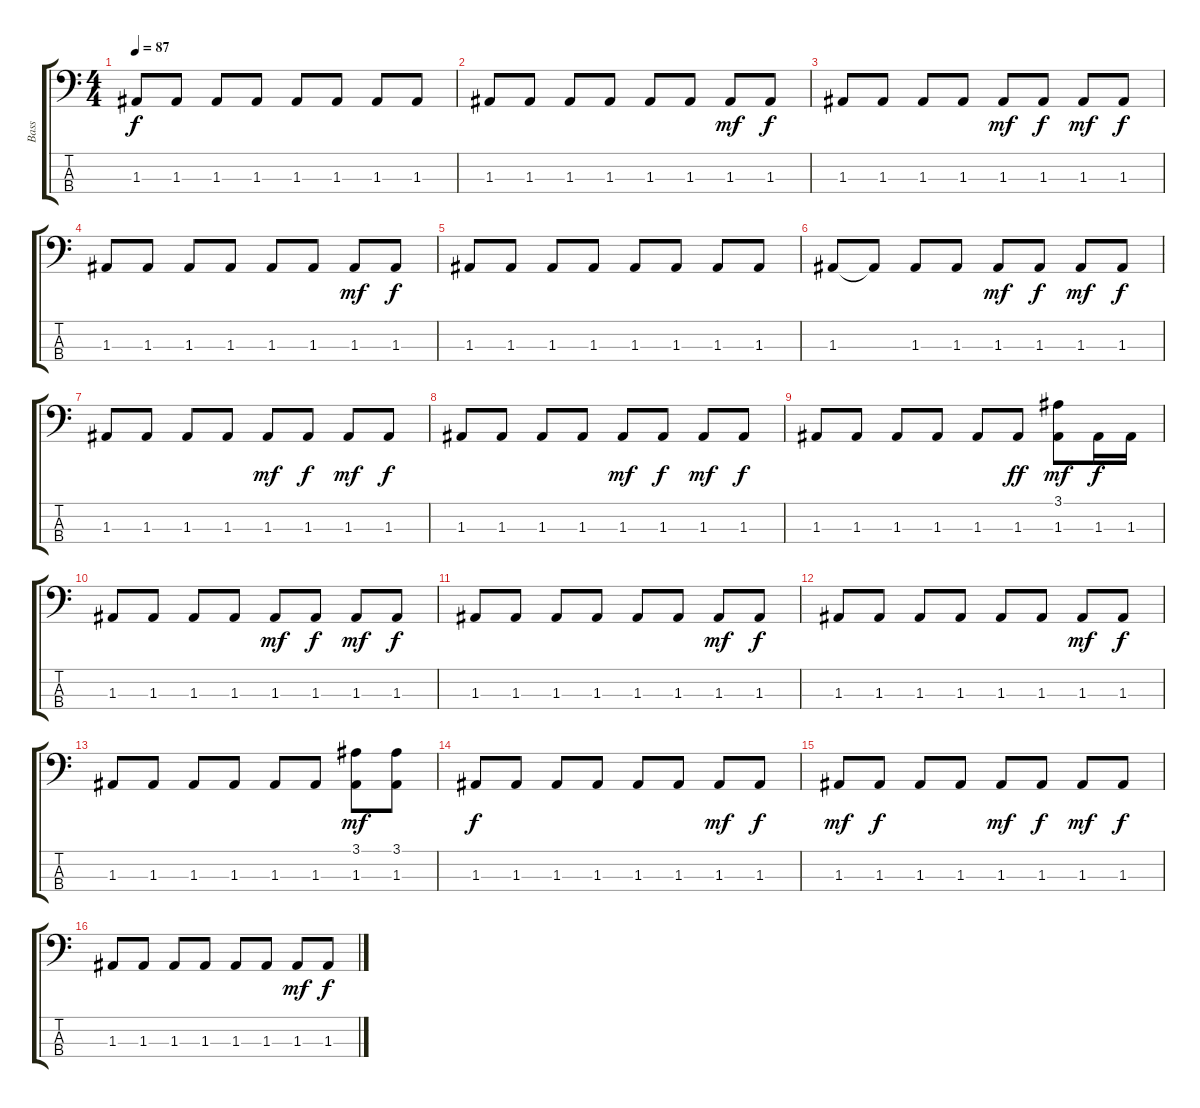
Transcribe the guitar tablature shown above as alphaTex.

\track ("Bass" "Bass") {instrument electricbassfinger}
\staff {score tabs}
\tuning (G2 D2 A1 E1) {hide}
\ts (4 4)
\tempo 87
\clef f4
\ks c
1.3.8{dy f} 1.3.8 1.3.8 1.3.8 1.3.8 1.3.8 1.3.8 1.3.8 |
1.3.8 1.3.8 1.3.8 1.3.8 1.3.8 1.3.8 1.3.8{dy mf} 1.3.8{dy f} |
1.3.8 1.3.8 1.3.8 1.3.8 1.3.8{dy mf} 1.3.8{dy f} 1.3.8{dy mf} 1.3.8{dy f} |
1.3.8 1.3.8 1.3.8 1.3.8 1.3.8 1.3.8 1.3.8{dy mf} 1.3.8{dy f} |
1.3.8 1.3.8 1.3.8 1.3.8 1.3.8 1.3.8 1.3.8 1.3.8 |
1.3.8 1.3{t}.8 1.3.8 1.3.8 1.3.8{dy mf} 1.3.8{dy f} 1.3.8{dy mf} 1.3.8{dy f} |
1.3.8 1.3.8 1.3.8 1.3.8 1.3.8{dy mf} 1.3.8{dy f} 1.3.8{dy mf} 1.3.8{dy f} |
1.3.8 1.3.8 1.3.8 1.3.8 1.3.8{dy mf} 1.3.8{dy f} 1.3.8{dy mf} 1.3.8{dy f} |
1.3.8 1.3.8 1.3.8 1.3.8 1.3.8 1.3.8{dy ff} (3.1 1.3).8{dy mf} 1.3.16{dy f} 1.3.16 |
1.3.8 1.3.8 1.3.8 1.3.8 1.3.8{dy mf} 1.3.8{dy f} 1.3.8{dy mf} 1.3.8{dy f} |
1.3.8 1.3.8 1.3.8 1.3.8 1.3.8 1.3.8 1.3.8{dy mf} 1.3.8{dy f} |
1.3.8 1.3.8 1.3.8 1.3.8 1.3.8 1.3.8 1.3.8{dy mf} 1.3.8{dy f} |
1.3.8 1.3.8 1.3.8 1.3.8 1.3.8 1.3.8 (3.1 1.3).8{dy mf} (3.1 1.3).8 |
1.3.8{dy f} 1.3.8 1.3.8 1.3.8 1.3.8 1.3.8 1.3.8{dy mf} 1.3.8{dy f} |
1.3.8{dy mf} 1.3.8{dy f} 1.3.8 1.3.8 1.3.8{dy mf} 1.3.8{dy f} 1.3.8{dy mf} 1.3.8{dy f} |
1.3.8 1.3.8 1.3.8 1.3.8 1.3.8 1.3.8 1.3.8{dy mf} 1.3.8{dy f}
